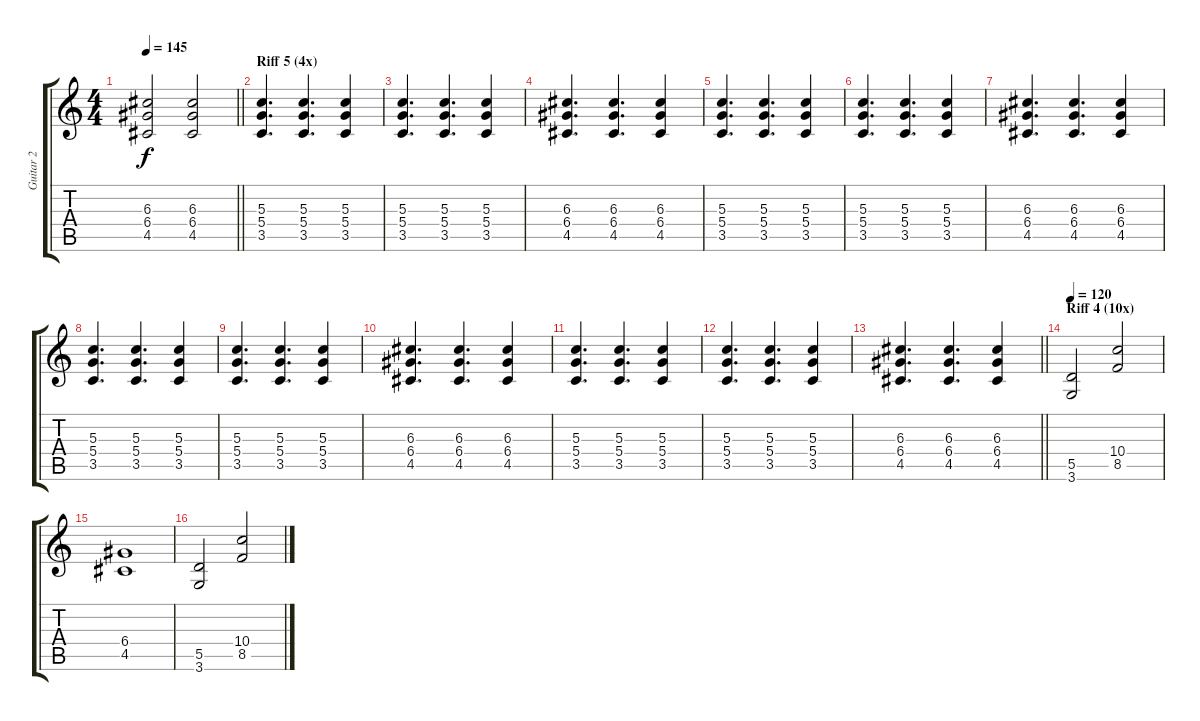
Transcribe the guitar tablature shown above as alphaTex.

\track ("Guitar 2" "Guitar 2") {instrument distortionguitar}
\staff {score tabs}
\tuning (E4 B3 G3 D3 A2 E2) {hide}
\ts (4 4)
\tempo 145
\clef g2
\barLineRight lightlight
\ks c
(6.3 6.4 4.5).2{dy f} (6.3 6.4 4.5).2 |
\section ("" "Riff 5 (4x)")
(5.3 5.4 3.5).4{d} (5.3 5.4 3.5).4{d} (5.3 5.4 3.5).4 |
(5.3 5.4 3.5).4{d} (5.3 5.4 3.5).4{d} (5.3 5.4 3.5).4 |
(6.3 6.4 4.5).4{d} (6.3 6.4 4.5).4{d} (6.3 6.4 4.5).4 |
(5.3 5.4 3.5).4{d} (5.3 5.4 3.5).4{d} (5.3 5.4 3.5).4 |
(5.3 5.4 3.5).4{d} (5.3 5.4 3.5).4{d} (5.3 5.4 3.5).4 |
(6.3 6.4 4.5).4{d} (6.3 6.4 4.5).4{d} (6.3 6.4 4.5).4 |
(5.3 5.4 3.5).4{d} (5.3 5.4 3.5).4{d} (5.3 5.4 3.5).4 |
(5.3 5.4 3.5).4{d} (5.3 5.4 3.5).4{d} (5.3 5.4 3.5).4 |
(6.3 6.4 4.5).4{d} (6.3 6.4 4.5).4{d} (6.3 6.4 4.5).4 |
(5.3 5.4 3.5).4{d} (5.3 5.4 3.5).4{d} (5.3 5.4 3.5).4 |
(5.3 5.4 3.5).4{d} (5.3 5.4 3.5).4{d} (5.3 5.4 3.5).4 |
\barLineRight lightlight
(6.3 6.4 4.5).4{d} (6.3 6.4 4.5).4{d} (6.3 6.4 4.5).4 |
\section ("" "Riff 4 (10x)")
\tempo 120
(5.5 3.6).2 (10.4 8.5).2 |
(6.4 4.5).1 |
(5.5 3.6).2 (10.4 8.5).2
